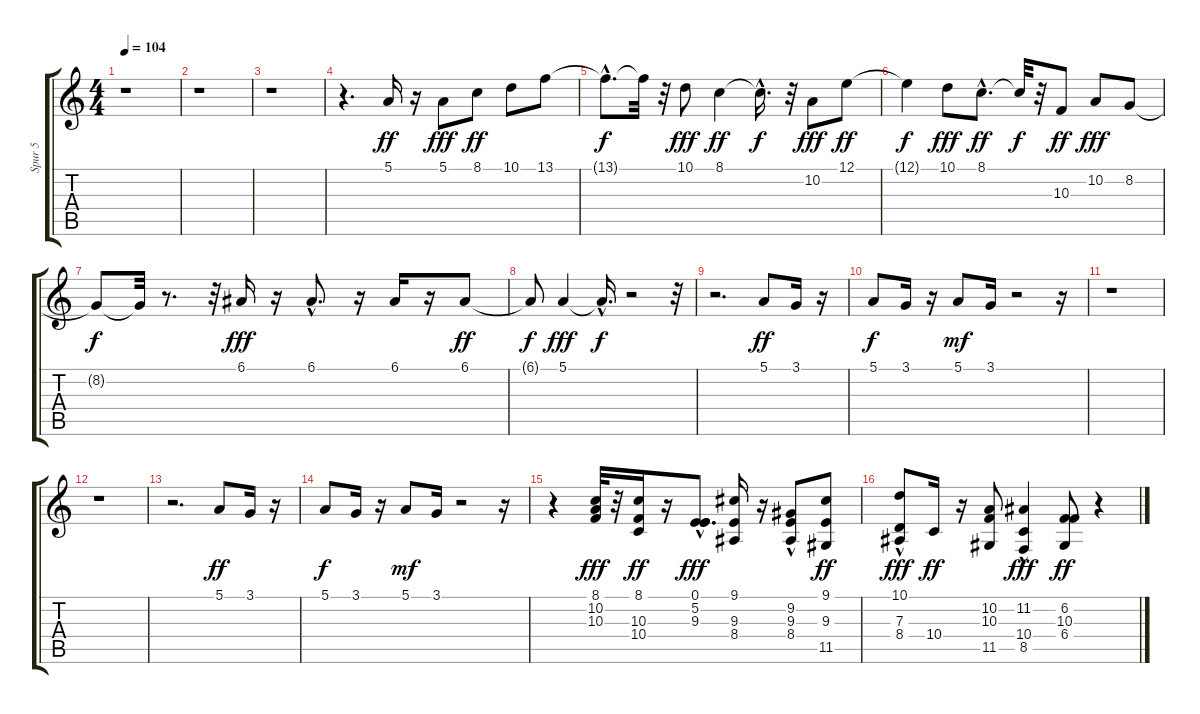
\track ("Spur 5" "Spur 5") {instrument voiceoohs}
\staff {score tabs}
\tuning (E4 B3 G3 D3 A2 E2) {hide}
\ts (4 4)
\tempo 104
\clef g2
\ks c
r.1{dy f} |
r.1 |
r.1 |
r.4{d} 5.1.16{dy ff} r.16 5.1.8{dy fff} 8.1.8{dy ff} 10.1.8 13.1.8 |
13.1{hac t}.8{d dy f} 13.1{t}.32 r.32 10.1.8{dy fff} 8.1.4{dy ff} 8.1{hac t}.16{d dy f} r.32 10.2.8{dy fff} 12.1.8{dy ff} |
12.1{t}.4{dy f} 10.1.8{dy fff} 8.1{hac}.8{d dy ff} 8.1{t}.32{dy f} r.32 10.3.8{dy ff} 10.2.8{dy fff} 8.2.8 |
8.2{t}.8{dy f} 8.2{t}.32 r.8{d} r.32 6.1.16{dy fff} r.16 6.1{hac}.8{d} r.16 6.1.16 r.16 6.1.8{dy ff} |
6.1{t}.8{dy f} 5.1.4{dy fff} 5.1{hac t}.16{d dy f} r.2 r.32 |
r.2{d} 5.1.8{dy ff} 3.1.16 r.16 |
5.1.8{dy f} 3.1.16 r.16 5.1.8{dy mf} 3.1.16 r.2 r.16 |
r.1 |
r.1 |
r.2{d} 5.1.8{dy ff} 3.1.16 r.16 |
5.1.8{dy f} 3.1.16 r.16 5.1.8{dy mf} 3.1.16 r.2 r.16 |
r.4 (8.1 10.2 10.3).32{dy fff} r.32 (8.1 10.3 10.4).16{dy ff} r.16 (0.1{hac} 5.2{hac} 9.3).8{d dy fff} (9.1 9.3 8.4).16 r.16 (9.2{hac} 9.3 8.4).8 (9.1 9.3 11.5).8{dy ff} |
(10.1{hac} 7.3 8.4).8{dy fff} 10.4.16{dy ff} r.16 (10.2 10.3 11.5).8 (11.2{hac} 10.4{hac} 8.5).4{dy fff} (6.2 10.3 6.4).8{dy ff} r.4
